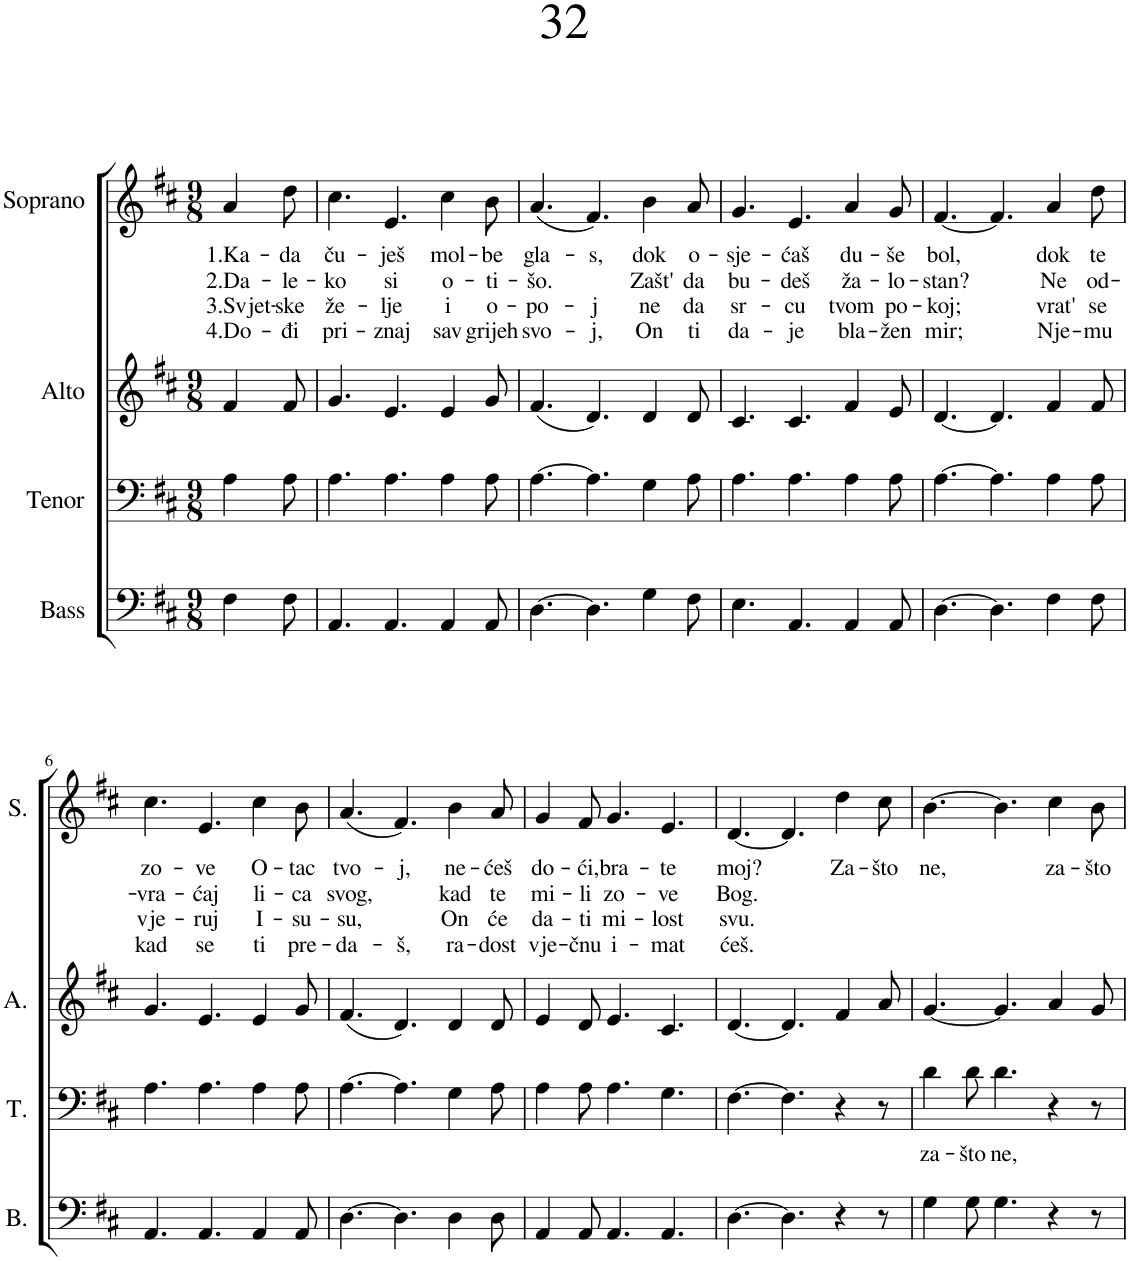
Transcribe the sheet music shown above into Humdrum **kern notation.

**kern	**kern	**text	**kern	**kern	**text	**text	**text	**text
*part4	*part3	*part3	*part2	*part1	*part1	*part1	*part1	*part1
*staff4	*staff3	*staff3	*staff2	*staff1	*staff1	*staff1	*staff1	*staff1
*I"Bass	*I"Tenor	*	*I"Alto	*I"Soprano	*	*	*	*
*I'B.	*I'T.	*	*I'A.	*I'S.	*	*	*	*
*clefF4	*clefF4	*	*clefG2	*clefG2	*	*	*	*
*k[f#c#]	*k[f#c#]	*	*k[f#c#]	*k[f#c#]	*	*	*	*
*M9/8	*M9/8	*	*M9/8	*M9/8	*	*	*	*
=1	=1	=1	=1	=1	=1	=1	=1	=1
!	!	!	!	!	!LO:LY:b	!LO:LY:b	!LO:LY:b	!LO:LY:b
4F#\	4A\	.	4f#/	4a/	1.Ka-	2.Da-	3.Svjet-	4.Do-
!	!	!	!	!	!LO:LY:b	!LO:LY:b	!LO:LY:b	!LO:LY:b
8F#\	8A\	.	8f#/	8dd\	-da	-le-	-ske	-đi
=2	=2	=2	=2	=2	=2	=2	=2	=2
!	!	!	!	!	!LO:LY:b	!LO:LY:b	!LO:LY:b	!LO:LY:b
4.AA/	4.A\	.	4.g/	4.cc#\	ču-	-ko	že-	pri-
!	!	!	!	!	!LO:LY:b	!LO:LY:b	!LO:LY:b	!LO:LY:b
4.AA/	4.A\	.	4.e/	4.e/	-ješ	si	-lje	-znaj
!	!	!	!	!	!LO:LY:b	!LO:LY:b	!LO:LY:b	!LO:LY:b
4AA/	4A\	.	4e/	4cc#\	mol-	o-	i	sav
!	!	!	!	!	!LO:LY:b	!LO:LY:b	!LO:LY:b	!LO:LY:b
8AA/	8A\	.	8g/	8b\	-be	-ti-	o-	grijeh
=3	=3	=3	=3	=3	=3	=3	=3	=3
!	!	!	!	!	!LO:LY:b	!LO:LY:b	!LO:LY:b	!LO:LY:b
[4.D\	[4.A\	.	(4.f#/	(4.a/	gla-	-šo.	-po-	svo-
!	!	!	!	!	!LO:LY:b	!	!LO:LY:b	!LO:LY:b
4.D\]	4.A\]	.	4.d/)	4.f#/)	-s,	.	-j	-j,
!	!	!	!	!	!LO:LY:b	!LO:LY:b	!LO:LY:b	!LO:LY:b
4G\	4G\	.	4d/	4b\	dok	Zašt'	ne	On
!	!	!	!	!	!LO:LY:b	!LO:LY:b	!LO:LY:b	!LO:LY:b
8F#\	8A\	.	8d/	8a/	o-	da	da	ti
=4	=4	=4	=4	=4	=4	=4	=4	=4
!	!	!	!	!	!LO:LY:b	!LO:LY:b	!LO:LY:b	!LO:LY:b
4.E\	4.A\	.	4.c#/	4.g/	-sje-	bu-	sr-	da-
!	!	!	!	!	!LO:LY:b	!LO:LY:b	!LO:LY:b	!LO:LY:b
4.AA/	4.A\	.	4.c#/	4.e/	-ćaš	-deš	-cu	-je
!	!	!	!	!	!LO:LY:b	!LO:LY:b	!LO:LY:b	!LO:LY:b
4AA/	4A\	.	4f#/	4a/	du-	ža-	tvom	bla-
!	!	!	!	!	!LO:LY:b	!LO:LY:b	!LO:LY:b	!LO:LY:b
8AA/	8A\	.	8e/	8g/	-še	-lo-	po-	-žen
=5	=5	=5	=5	=5	=5	=5	=5	=5
!	!	!	!	!	!LO:LY:b	!LO:LY:b	!LO:LY:b	!LO:LY:b
[4.D\	[4.A\	.	[4.d/	[4.f#/	bol,	-stan?	-koj;	mir;
4.D\]	4.A\]	.	4.d/]	4.f#/]	.	.	.	.
!	!	!	!	!	!LO:LY:b	!LO:LY:b	!LO:LY:b	!LO:LY:b
4F#\	4A\	.	4f#/	4a/	dok	Ne	vrat'	Nje-
!	!	!	!	!	!LO:LY:b	!LO:LY:b	!LO:LY:b	!LO:LY:b
8F#\	8A\	.	8f#/	8dd\	te	od-	se	-mu
!!LO:LB:g=z
=6	=6	=6	=6	=6	=6	=6	=6	=6
!	!	!	!	!	!LO:LY:b	!LO:LY:b	!LO:LY:b	!LO:LY:b
4.AA/	4.A\	.	4.g/	4.cc#\	zo-	-vra-	vje-	kad
!	!	!	!	!	!LO:LY:b	!LO:LY:b	!LO:LY:b	!LO:LY:b
4.AA/	4.A\	.	4.e/	4.e/	-ve	-ćaj	-ruj	se
!	!	!	!	!	!LO:LY:b	!LO:LY:b	!LO:LY:b	!LO:LY:b
4AA/	4A\	.	4e/	4cc#\	O-	li-	I-	ti
!	!	!	!	!	!LO:LY:b	!LO:LY:b	!LO:LY:b	!LO:LY:b
8AA/	8A\	.	8g/	8b\	-tac	-ca	-su-	pre-
=7	=7	=7	=7	=7	=7	=7	=7	=7
!	!	!	!	!	!LO:LY:b	!LO:LY:b	!LO:LY:b	!LO:LY:b
[4.D\	[4.A\	.	(4.f#/	(4.a/	tvo-	svog,	-su,	-da-
!	!	!	!	!	!LO:LY:b	!	!	!LO:LY:b
4.D\]	4.A\]	.	4.d/)	4.f#/)	-j,	.	.	-š,
!	!	!	!	!	!LO:LY:b	!LO:LY:b	!LO:LY:b	!LO:LY:b
4D\	4G\	.	4d/	4b\	ne-	kad	On	ra-
!	!	!	!	!	!LO:LY:b	!LO:LY:b	!LO:LY:b	!LO:LY:b
8D\	8A\	.	8d/	8a/	-ćeš	te	će	-dost
=8	=8	=8	=8	=8	=8	=8	=8	=8
!	!	!	!	!	!LO:LY:b	!LO:LY:b	!LO:LY:b	!LO:LY:b
4AA/	4A\	.	4e/	4g/	do-	mi-	da-	vje-
!	!	!	!	!	!LO:LY:b	!LO:LY:b	!LO:LY:b	!LO:LY:b
8AA/	8A\	.	8d/	8f#/	-ći,	-li	-ti	-čnu
!	!	!	!	!	!LO:LY:b	!LO:LY:b	!LO:LY:b	!LO:LY:b
4.AA/	4.A\	.	4.e/	4.g/	bra-	zo-	mi-	i-
!	!	!	!	!	!LO:LY:b	!LO:LY:b	!LO:LY:b	!LO:LY:b
4.AA/	4.G\	.	4.c#/	4.e/	-te	-ve	-lost	mat
=9	=9	=9	=9	=9	=9	=9	=9	=9
!	!	!	!	!	!LO:LY:b	!LO:LY:b	!LO:LY:b	!LO:LY:b
[4.D\	[4.F#\	.	[4.d/	[4.d/	moj?	Bog.	svu.	ćeš.
4.D\]	4.F#\]	.	4.d/]	4.d/]	.	.	.	.
!	!	!	!	!	!LO:LY:b	!	!	!
4r	4r	.	4f#/	4dd\	Za-	.	.	.
!	!	!	!	!	!LO:LY:b	!	!	!
8r	8r	.	8a/	8cc#\	-što	.	.	.
=10	=10	=10	=10	=10	=10	=10	=10	=10
!	!	!LO:LY:b	!	!	!LO:LY:b	!	!	!
4G\	4d\	za-	[4.g/	[4.b\	ne,	.	.	.
!	!	!LO:LY:b	!	!	!	!	!	!
8G\	8d\	-što	.	.	.	.	.	.
!	!	!LO:LY:b	!	!	!	!	!	!
4.G\	4.d\	ne,	4.g/]	4.b\]	.	.	.	.
!	!	!	!	!	!LO:LY:b	!	!	!
4r	4r	.	4a/	4cc#\	za-	.	.	.
!	!	!	!	!	!LO:LY:b	!	!	!
8r	8r	.	8g/	8b\	-što	.	.	.
=	=	=	=	=	=	=	=	=
*-	*-	*-	*-	*-	*-	*-	*-	*-
